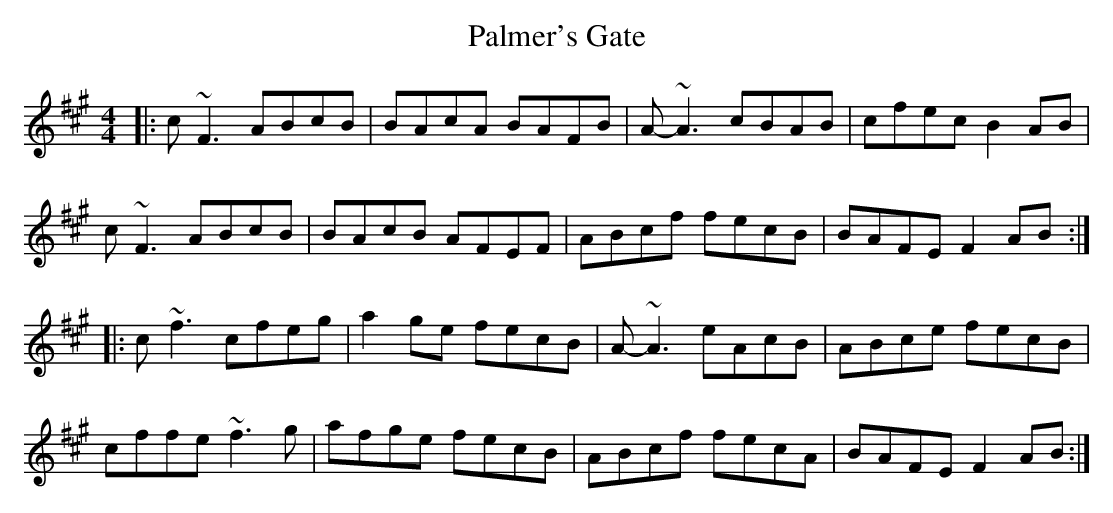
X:1
T: Palmer's Gate
M: 4/4
L: 1/8
K: Amaj
K:F#m
|:c~F3 ABcB|BAcA BAFB|A-~A3 cBAB|cfec B2AB|
c~F3 ABcB|BAcB AFEF|ABcf fecB|BAFE F2AB:|
|:c~f3 cfeg|a2ge fecB|A-~A3 eAcB|ABce fecB|
cffe~f3g|afge fecB|ABcf fecA|BAFE F2AB:|
